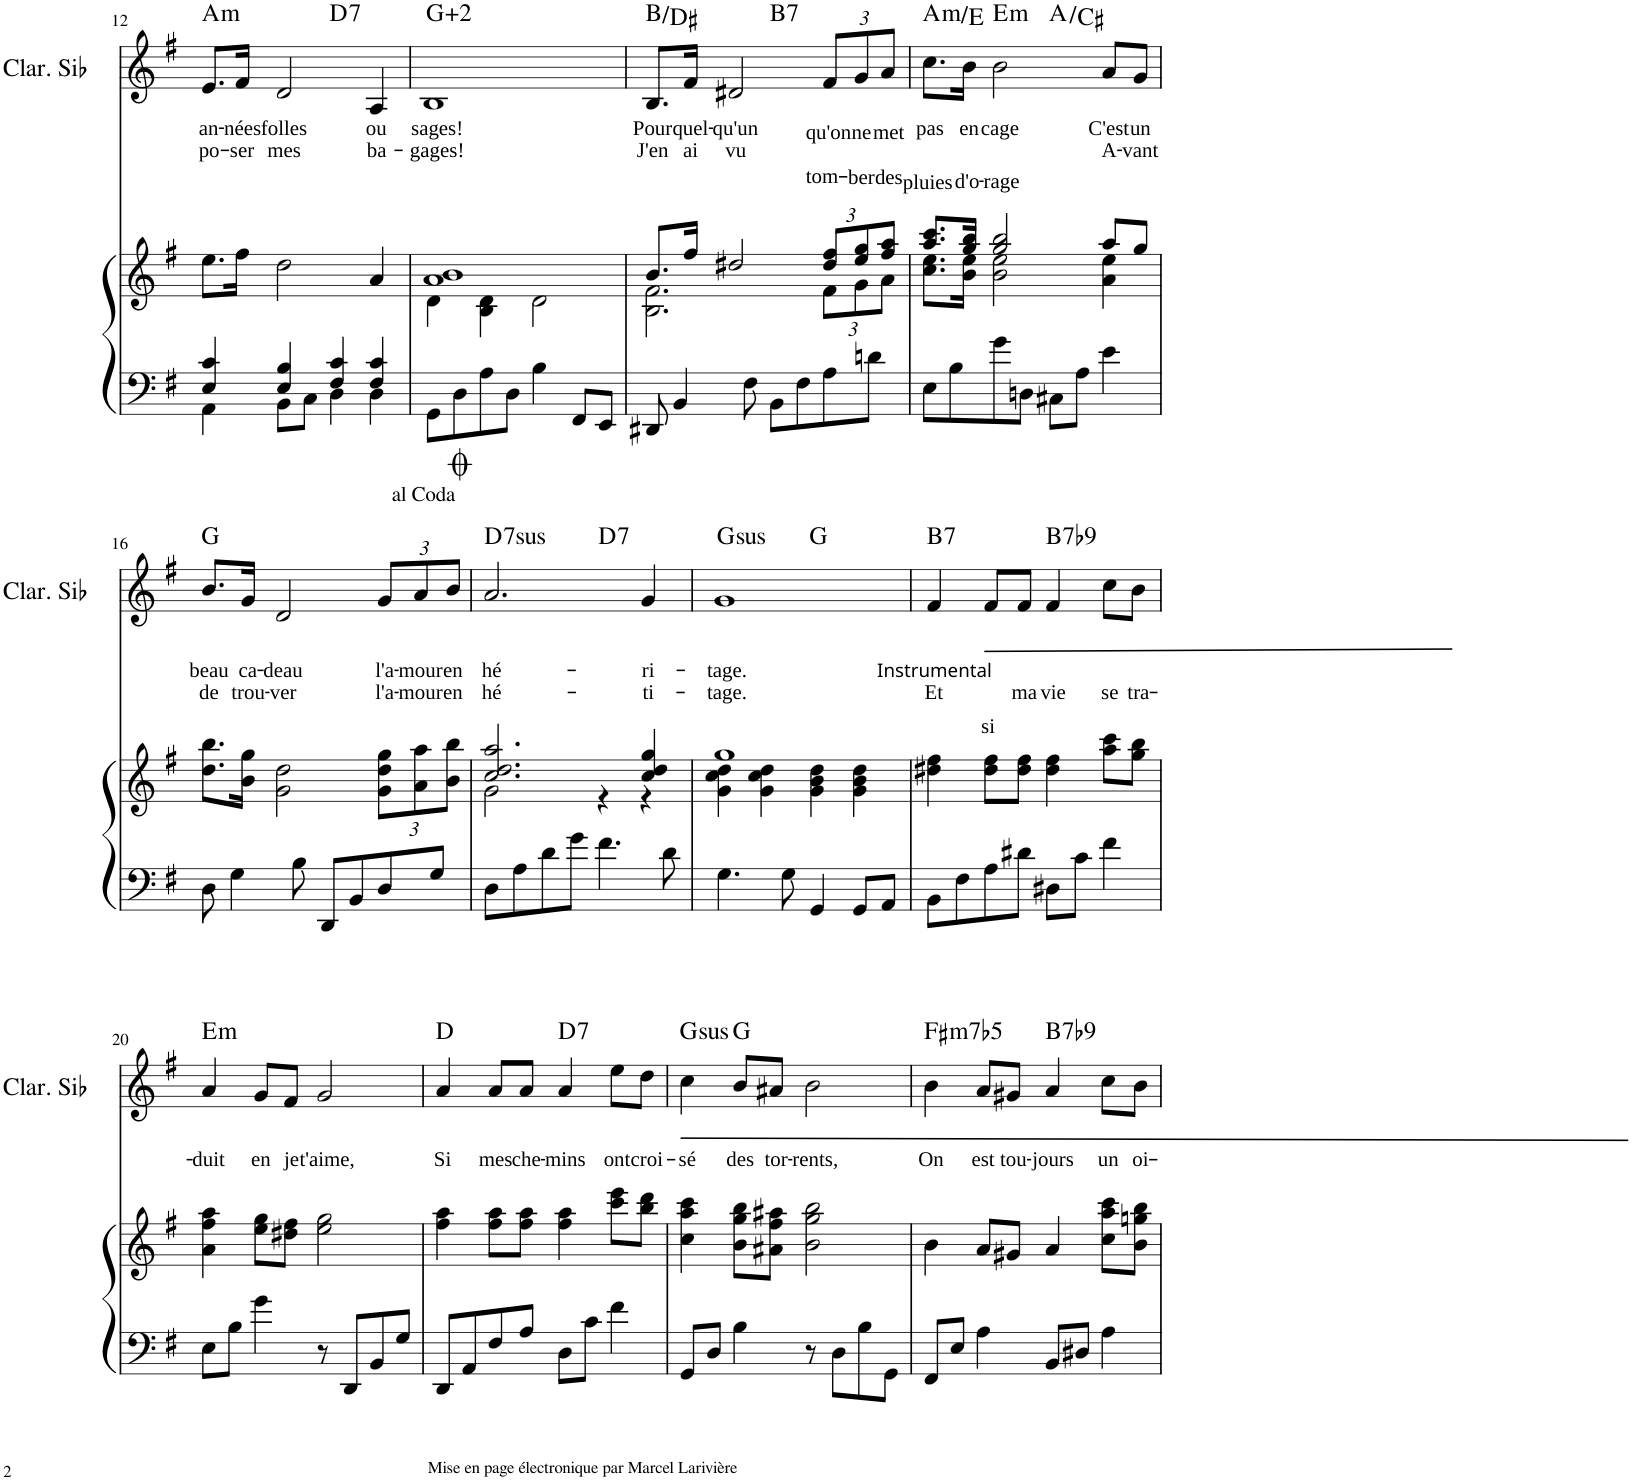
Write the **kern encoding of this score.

**kern	**kern	**kern	**text	**text	**harte
*part2	*part2	*part1	*part1	*part1	*part1
*staff3	*staff2	*staff1	*staff1	*staff1	*
*I"Piano	*	*I"Clarinette en Sib	*	*	*
*I'Pno	*	*I'Clar. Sib	*	*	*
!!LO:PB:g=z
*clefF4	*clefG2	*clefG2	*	*	*
*	*	*ITrd1c2	*	*	*
*k[f#]	*k[f#]	*k[f#]	*	*	*
*M4/4	*M4/4	*M4/4	*	*	*
=12	=12	=12	=12	=12	=12
*^	*	*	*	*	*
!	!	!	!	!LO:LY:b	!LO:LY:b	!LO:H:kt=m
*	*	*	*^	*	*	*
4E/ 4c/	4AA\	8.ee\L	8.e/L	2ryy	an-	po-	A:min
!	!	!	!	!	!LO:LY:b	!LO:LY:b	!
.	.	16ff#\Jk	16f#/Jk	.	-nées	-ser	.
!	!	!	!	!	!LO:LY:b	!LO:LY:b	!
4E/ 4B/	8BB\L	2dd\	2d/	.	folles	mes	.
.	8C\J	.	.	.	.	.	.
!	!	!	!	!	!	!	!LO:H:kt=7
4F#/ 4c/	4D\	.	.	2ryy	.	.	D:7
!	!	!	!	!	!LO:LY:b	!LO:LY:b	!
4F#/ 4c/	4D\	4a/	4A/	.	ou	ba-	.
=13	=13	=13	=13	=13	=13	=13	=13
*	*	*^	*	*	*	*	*
!	!	!	!	!	!	!LO:LY:b	!LO:LY:b	!
*v	*v	*	*	*v	*v	*	*	*
8GG\L	1a 1b	4d\	1B	sages!	-gages!	G:aug(2)
8D\	.	.	.	.	.	.
8A\	.	4B\ 4d\	.	.	.	.
8D\J	.	.	.	.	.	.
4B\	.	2d\	.	.	.	.
8FF#/L	.	.	.	.	.	.
8EE/J	.	.	.	.	.	.
=14	=14	=14	=14	=14	=14	=14
!	!	!	!	!LO:LY:b	!LO:LY:b	!
*	*	*	*^	*	*	*
8DD#X/	8.b/L	2.B\ 2.f#\	8.B/L	2ryy	Pour	J'en	B:maj/3
4BB/	.	.	.	.	.	.	.
!	!	!	!	!	!LO:LY:b	!LO:LY:b	!
.	16ff#/Jk	.	16f#/Jk	.	quel-	ai	.
!	!	!	!	!	!LO:LY:b	!LO:LY:b	!
.	2dd#X/	.	2d#X/	.	-qu'un	vu	.
8F#\	.	.	.	.	.	.	.
!	!	!	!	!	!	!	!LO:H:kt=7
8BB\L	.	.	.	2ryy	.	.	B:7
8F#\	.	.	.	.	.	.	.
*	*Xbrackettup	*	*Xbrackettup	*	*	*	*
!	!	!	!	!	!LO:LY:b	!LO:LY:b	!
8A\	12dd#/ 12ff#/L	12f#\L	12f#/L	.	qu'on	tom-	.
!	!	!	!	!	!LO:LY:b	!LO:LY:b	!
.	12ee/ 12gg/	12g\	12g/	.	ne	-ber	.
8dn\J	.	.	.	.	.	.	.
!	!	!	!	!	!LO:LY:b	!LO:LY:b	!
.	12ff#/ 12aa/J	12a\J	12a/J	.	met	des	.
=15	=15	=15	=15	=15	=15	=15	=15
!	!	!	!	!	!LO:LY:b	!LO:LY:b	!LO:H:kt=m
8E\L	8.aa/ 8.ccc/L	8.cc\ 8.ee\L	8.cc\L	2ryy	pas	pluies	A:min/5
8B\	.	.	.	.	.	.	.
!	!	!	!	!	!LO:LY:b	!LO:LY:b	!
.	16gg/ 16bb/Jk	16b\ 16ee\Jk	16b\Jk	.	en	d'o-	.
!	!	!	!	!	!LO:LY:b	!LO:LY:b	!LO:H:kt=m
8g\	2gg/ 2bb/	2b\ 2ee\	2b\	.	cage	-rage	E:min
8Dn\J	.	.	.	.	.	.	.
8C#X\L	.	.	.	2ryy	.	.	A:maj/3
8A\J	.	.	.	.	.	.	.
!	!	!	!	!	!LO:LY:b	!LO:LY:b	!
4e\	8aa/L	4a\ 4ee\	8a/L	.	C'est	A-	.
!	!	!	!	!	!LO:LY:b	!LO:LY:b	!
.	8gg/J	.	8g/J	.	un	-vant	.
*	*v	*v	*	*	*	*	*
!!LO:LB:g=z
=16	=16	=16	=16	=16	=16	=16
!	!	!	!	!LO:LY:b	!LO:LY:b	!
*	*	*v	*v	*	*	*
8D\	8.dd\ 8.bb\L	8.b/L	beau	de	G:maj
4G\	.	.	.	.	.
!	!	!	!LO:LY:b	!LO:LY:b	!
.	16b\ 16gg\Jk	16g/Jk	ca-	trou-	.
!	!	!	!LO:LY:b	!LO:LY:b	!
.	2g\ 2dd\	2d/	-deau	-ver	.
8B\	.	.	.	.	.
8DD/L	.	.	.	.	.
8BB/	.	.	.	.	.
!	!	!	!LO:LY:b	!LO:LY:b	!
8D/	12g\ 12dd\ 12gg\L	12g/L	l'a-	l'a-	.
!	!	!	!LO:LY:b	!LO:LY:b	!
.	12a\ 12aa\	12a/	-mour	-mour	.
8G/J	.	.	.	.	.
!	!	!	!LO:LY:b	!LO:LY:b	!
.	12b\ 12bb\J	12b/J	en	en	.
!	!	!LO:TX:a:t=<font size="10"/>al Coda	!	!	!
=17	=17	=17	=17	=17	=17
*	*^	*	*	*	*
!	!	!	!	!LO:LY:b	!LO:LY:b	!LO:H:kt=7sus
*	*	*	*^	*	*	*
8D\L	2.cc/ 2.dd/ 2.aa/	2g\	2.a/	2ryy	hé-	hé-	D:sus4(7)
8A\	.	.	.	.	.	.	.
8d\	.	.	.	.	.	.	.
8g\J	.	.	.	.	.	.	.
!	!	!	!	!	!	!	!LO:H:kt=7
4.f#\	.	4r	.	2ryy	.	.	D:7
!	!	!	!	!	!LO:LY:b	!LO:LY:b	!
.	4cc/ 4dd/ 4gg/	4r	4g/	.	-ri-	-ti-	.
8d\	.	.	.	.	.	.	.
=18	=18	=18	=18	=18	=18	=18	=18
!	!	!	!	!	!LO:LY:b	!LO:LY:b	!LO:H:kt=sus
4.G\	1gg	4g\ 4cc\ 4dd\	1g	2ryy	-tage.	-tage.	G:sus4
.	.	4g\ 4cc\ 4dd\	.	.	.	.	.
8G\	.	.	.	.	.	.	.
4GG/	.	4g\ 4b\ 4dd\	.	2ryy	.	.	G:maj
8GG/L	.	4g\ 4b\ 4dd\	.	.	.	.	.
8AA/J	.	.	.	.	.	.	.
*	*v	*v	*	*	*	*	*
=19	=19	=19	=19	=19	=19	=19
!	!	!	!	!LO:LY:b	!LO:LY:b	!LO:H:kt=7
*	*	*v	*v	*	*	*
8BB\L	4dd#X\ 4ff#\	4f#/	Instrumental	Et	B:7
8F#\	.	.	.	.	.
!	!	!	!	!LO:LY:b	!
8A\	8dd#\ 8ff#\L	8f#/L	.	si	.
!	!	!	!	!LO:LY:b	!
8d#X\J	8dd#\ 8ff#\J	8f#/J	.	ma	.
!	!	!	!	!LO:LY:b	!LO:H:kt=7
8D#X\L	4dd#\ 4ff#\	4f#/	.	vie	B:7(b9)
8c\J	.	.	.	.	.
!	!	!	!	!LO:LY:b	!
4f#\	8aa\ 8ccc\L	8cc\L	.	se	.
!	!	!	!	!LO:LY:b	!
.	8gg\ 8bb\J	8b\J	.	tra-	.
!!LO:LB:g=z
=20	=20	=20	=20	=20	=20
!	!	!	!	!LO:LY:b	!LO:H:kt=m
8E\L	4a\ 4ff#\ 4aa\	4a/	.	-duit	E:min
8B\J	.	.	.	.	.
!	!	!	!	!LO:LY:b	!
4g\	8ee\ 8gg\L	8g/L	.	en	.
!	!	!	!	!LO:LY:b	!
.	8dd#X\ 8ff#\J	8f#/J	.	je	.
!	!	!	!	!LO:LY:b	!
8r	2ee\ 2gg\	2g/	.	t'aime,	.
8DD/L	.	.	.	.	.
8BB/	.	.	.	.	.
8G/J	.	.	.	.	.
=21	=21	=21	=21	=21	=21
!	!	!	!	!LO:LY:b	!
8DD/L	4ff#\ 4aa\	4a/	.	Si	D:maj
8AA/	.	.	.	.	.
!	!	!	!	!LO:LY:b	!
8F#/	8ff#\ 8aa\L	8a/L	.	mes	.
!	!	!	!	!LO:LY:b	!
8A/J	8ff#\ 8aa\J	8a/J	.	che-	.
!	!	!	!	!LO:LY:b	!LO:H:kt=7
8D\L	4ff#\ 4aa\	4a/	.	-mins	D:7
8c\J	.	.	.	.	.
!	!	!	!	!LO:LY:b	!
4f#\	8ccc\ 8eee\L	8ee\L	.	ont	.
!	!	!	!	!LO:LY:b	!
.	8bb\ 8ddd\J	8dd\J	.	croi-	.
=22	=22	=22	=22	=22	=22
!	!	!	!	!LO:LY:b	!LO:H:kt=sus
8GG/L	4cc\ 4aa\ 4ccc\	4cc\	.	-sé	G:sus4
8D/J	.	.	.	.	.
!	!	!	!	!LO:LY:b	!
4B\	8b\ 8gg\ 8bb\L	8b/L	.	des	G:maj
!	!	!	!	!LO:LY:b	!
.	8a#X\ 8ff#\ 8aa#X\J	8a#X/J	.	tor-	.
!	!	!	!	!LO:LY:b	!
8r	2b\ 2gg\ 2bb\	2b\	.	-rents,	.
8D\L	.	.	.	.	.
8B\	.	.	.	.	.
8GG\J	.	.	.	.	.
=23	=23	=23	=23	=23	=23
!	!	!	!	!LO:LY:b	!LO:H:kt=m7b5
8FF#/L	4b\	4b\	.	On	F#:hdim7
8E/J	.	.	.	.	.
!	!	!	!	!LO:LY:b	!
4A\	8a/L	8a/L	.	est	.
!	!	!	!	!LO:LY:b	!
.	8g#X/J	8g#X/J	.	tou-	.
!	!	!	!	!LO:LY:b	!LO:H:kt=7
8BB/L	4a/	4a/	.	-jours	B:7(b9)
8D#X/J	.	.	.	.	.
!	!	!	!	!LO:LY:b	!
4A\	8cc\ 8aa\ 8ccc\L	8cc\L	.	un	.
!	!	!	!	!LO:LY:b	!
.	8b\ 8ggn\ 8bb\J	8b\J	.	oi-	.
=	=	=	=	=	=
*-	*-	*-	*-	*-	*-
